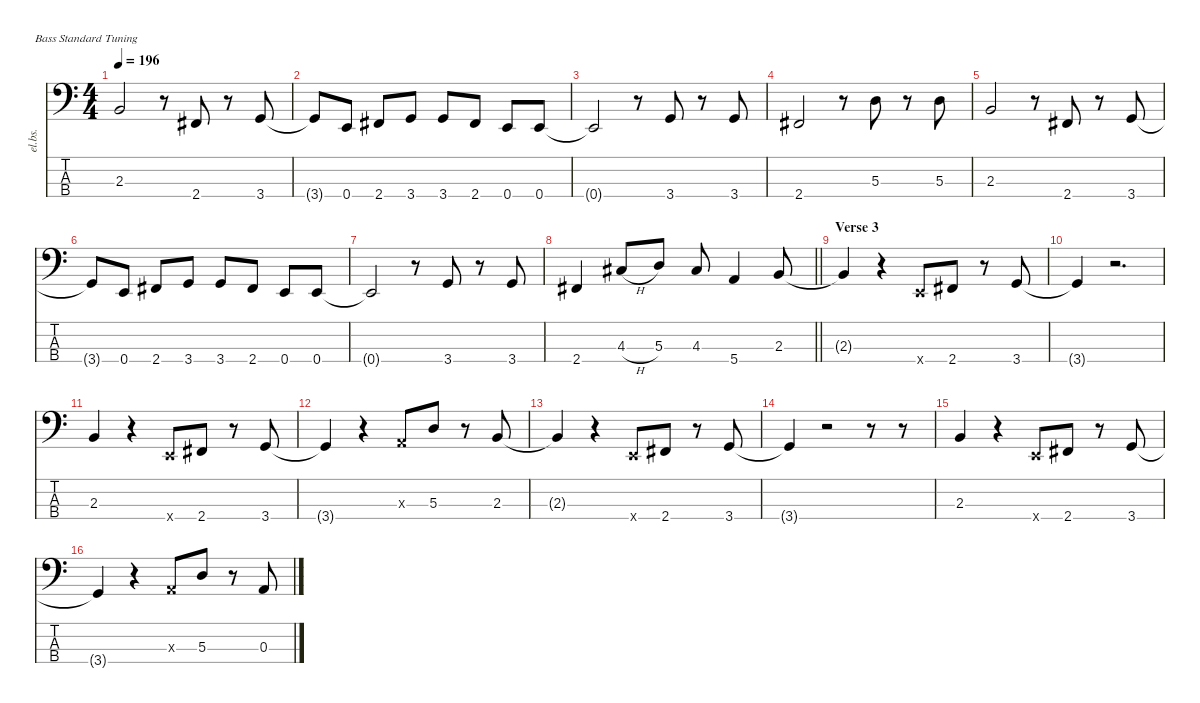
\defaultSystemsLayout 4
\hideDynamics
\bracketExtendMode nobrackets
\track ("Effelson" "el.bs.") {mute instrument electricbasspick}
\staff {score tabs}
\tuning (G2 D2 A1 E1)
\ts (4 4)
\tempo 196
\clef f4
\ks c
2.3.2{dy f} r.8 2.4{acc #}.8 r.8 3.4.8 |
3.4{t}.8 0.4.8 2.4{acc #}.8 3.4.8 3.4.8 2.4{acc #}.8 0.4.8 0.4.8 |
0.4{t}.2 r.8 3.4.8 r.8 3.4.8 |
2.4{acc #}.2 r.8 5.3.8 r.8 5.3.8 |
2.3.2 r.8 2.4{acc #}.8 r.8 3.4.8 |
3.4{t}.8 0.4.8 2.4{acc #}.8 3.4.8 3.4.8 2.4{acc #}.8 0.4.8 0.4.8 |
0.4{t}.2 r.8 3.4.8 r.8 3.4.8 |
\barLineRight lightlight
2.4{acc #}.4 4.3{h acc #}.8 5.3.8 4.3{acc #}.8 5.4.4 2.3.8 |
\section ("" "Verse 3")
2.3{t}.4 r.4 0.4{x}.8 2.4{acc #}.8 r.8 3.4.8 |
3.4{t}.4 r.2{d} |
2.3.4 r.4 0.4{x}.8 2.4{acc #}.8 r.8 3.4.8 |
3.4{t}.4 r.4 0.3{x}.8 5.3.8 r.8 2.3.8 |
2.3{t}.4 r.4 0.4{x}.8 2.4{acc #}.8 r.8 3.4.8 |
3.4{t}.4 r.2 r.8 r.8 |
2.3.4 r.4 0.4{x}.8 2.4{acc #}.8 r.8 3.4.8 |
3.4{t}.4 r.4 0.3{x}.8 5.3.8 r.8 0.3.8
